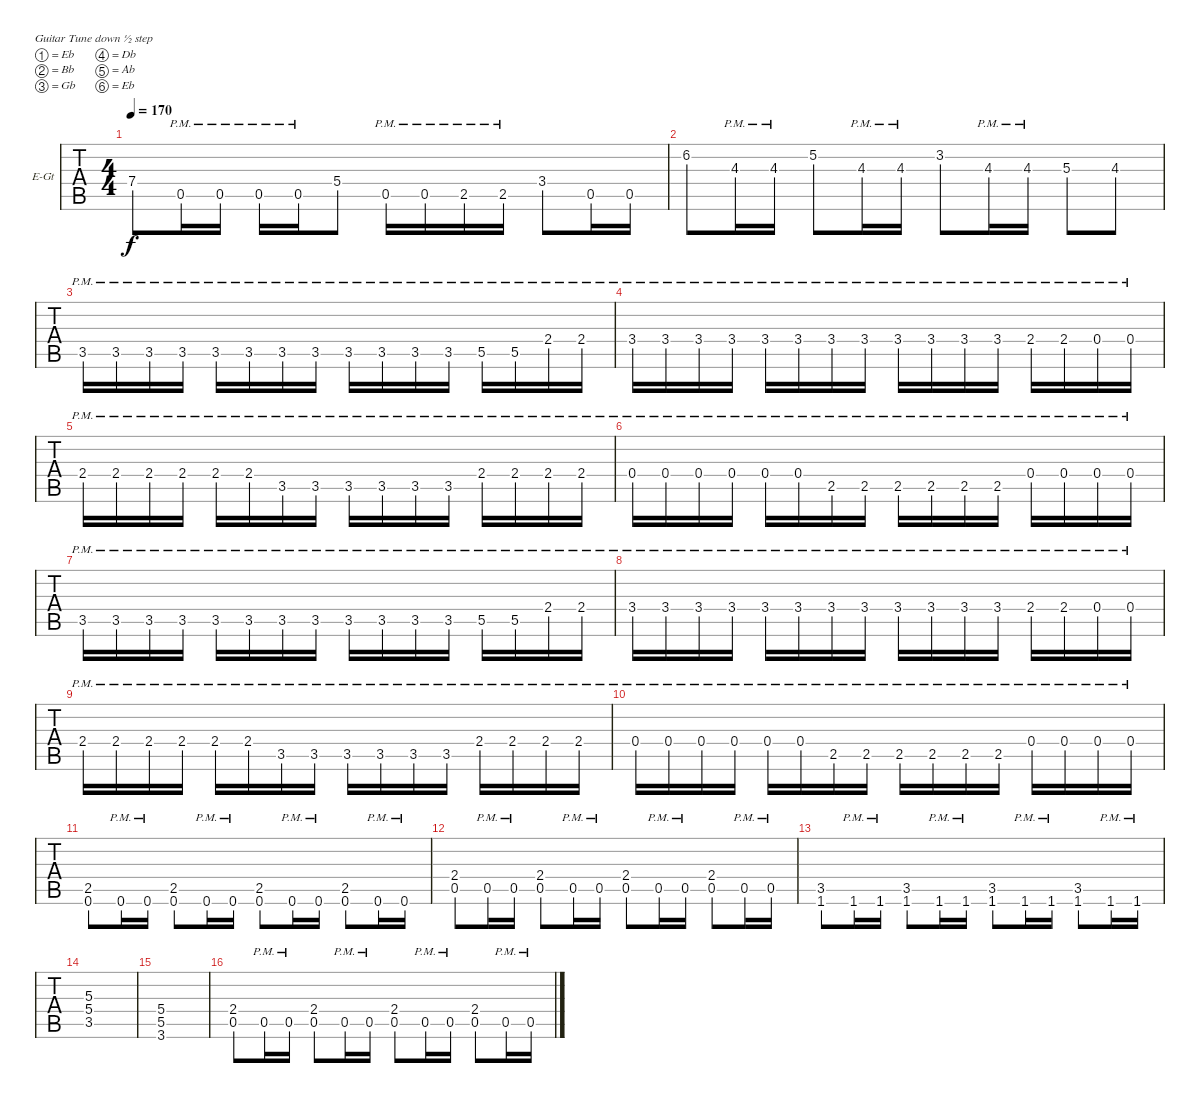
\bracketExtendMode groupsimilarinstruments
\firstSystemTrackNameOrientation horizontal
\otherSystemsTrackNameOrientation horizontal
\track ("Юрий Мелисов" "E-Gt") {instrument distortionguitar}
\staff {tabs}
\tuning (Eb4 Bb3 Gb3 Db3 Ab2 Eb2)
\ts (4 4)
\tempo 170
\clef g2
\ks c
7.4.8{dy f} 0.5{pm}.16 0.5{pm}.16 0.5{pm}.16 0.5{pm}.16 5.4.8 0.5{pm}.16 0.5{pm}.16 2.5{pm}.16 2.5{pm}.16 3.4.8 0.5.16 0.5.16 |
6.2.8 4.3{pm}.16 4.3{pm}.16 5.2.8 4.3{pm}.16 4.3{pm}.16 3.2.8 4.3{pm}.16 4.3{pm}.16 5.3.8 4.3.8 |
3.5{pm}.16 3.5{pm}.16 3.5{pm}.16 3.5{pm}.16 3.5{pm}.16 3.5{pm}.16 3.5{pm}.16 3.5{pm}.16 3.5{pm}.16 3.5{pm}.16 3.5{pm}.16 3.5{pm}.16 5.5{pm}.16 5.5{pm}.16 2.4{pm}.16 2.4{pm}.16 |
3.4{pm}.16 3.4{pm}.16 3.4{pm}.16 3.4{pm}.16 3.4{pm}.16 3.4{pm}.16 3.4{pm}.16 3.4{pm}.16 3.4{pm}.16 3.4{pm}.16 3.4{pm}.16 3.4{pm}.16 2.4{pm}.16 2.4{pm}.16 0.4{pm}.16 0.4{pm}.16 |
2.4{pm}.16 2.4{pm}.16 2.4{pm}.16 2.4{pm}.16 2.4{pm}.16 2.4{pm}.16 3.5{pm}.16 3.5{pm}.16 3.5{pm}.16 3.5{pm}.16 3.5{pm}.16 3.5{pm}.16 2.4{pm}.16 2.4{pm}.16 2.4{pm}.16 2.4{pm}.16 |
0.4{pm}.16 0.4{pm}.16 0.4{pm}.16 0.4{pm}.16 0.4{pm}.16 0.4{pm}.16 2.5{pm}.16 2.5{pm}.16 2.5{pm}.16 2.5{pm}.16 2.5{pm}.16 2.5{pm}.16 0.4{pm}.16 0.4{pm}.16 0.4{pm}.16 0.4{pm}.16 |
3.5{pm}.16 3.5{pm}.16 3.5{pm}.16 3.5{pm}.16 3.5{pm}.16 3.5{pm}.16 3.5{pm}.16 3.5{pm}.16 3.5{pm}.16 3.5{pm}.16 3.5{pm}.16 3.5{pm}.16 5.5{pm}.16 5.5{pm}.16 2.4{pm}.16 2.4{pm}.16 |
3.4{pm}.16 3.4{pm}.16 3.4{pm}.16 3.4{pm}.16 3.4{pm}.16 3.4{pm}.16 3.4{pm}.16 3.4{pm}.16 3.4{pm}.16 3.4{pm}.16 3.4{pm}.16 3.4{pm}.16 2.4{pm}.16 2.4{pm}.16 0.4{pm}.16 0.4{pm}.16 |
2.4{pm}.16 2.4{pm}.16 2.4{pm}.16 2.4{pm}.16 2.4{pm}.16 2.4{pm}.16 3.5{pm}.16 3.5{pm}.16 3.5{pm}.16 3.5{pm}.16 3.5{pm}.16 3.5{pm}.16 2.4{pm}.16 2.4{pm}.16 2.4{pm}.16 2.4{pm}.16 |
0.4{pm}.16 0.4{pm}.16 0.4{pm}.16 0.4{pm}.16 0.4{pm}.16 0.4{pm}.16 2.5{pm}.16 2.5{pm}.16 2.5{pm}.16 2.5{pm}.16 2.5{pm}.16 2.5{pm}.16 0.4{pm}.16 0.4{pm}.16 0.4{pm}.16 0.4{pm}.16 |
(2.5 0.6).8 0.6{pm}.16 0.6{pm}.16 (2.5 0.6).8 0.6{pm}.16 0.6{pm}.16 (2.5 0.6).8 0.6{pm}.16 0.6{pm}.16 (2.5 0.6).8 0.6{pm}.16 0.6{pm}.16 |
(2.4 0.5).8 0.5{pm}.16 0.5{pm}.16 (2.4 0.5).8 0.5{pm}.16 0.5{pm}.16 (2.4 0.5).8 0.5{pm}.16 0.5{pm}.16 (2.4 0.5).8 0.5{pm}.16 0.5{pm}.16 |
(3.5 1.6).8 1.6{pm}.16 1.6{pm}.16 (3.5 1.6).8 1.6{pm}.16 1.6{pm}.16 (3.5 1.6).8 1.6{pm}.16 1.6{pm}.16 (3.5 1.6).8 1.6{pm}.16 1.6{pm}.16 |
(5.3 5.4 3.5).1 |
(5.4 5.5 3.6).1 |
(2.4 0.5).8 0.5{pm}.16 0.5{pm}.16 (2.4 0.5).8 0.5{pm}.16 0.5{pm}.16 (2.4 0.5).8 0.5{pm}.16 0.5{pm}.16 (2.4 0.5).8 0.5{pm}.16 0.5{pm}.16
